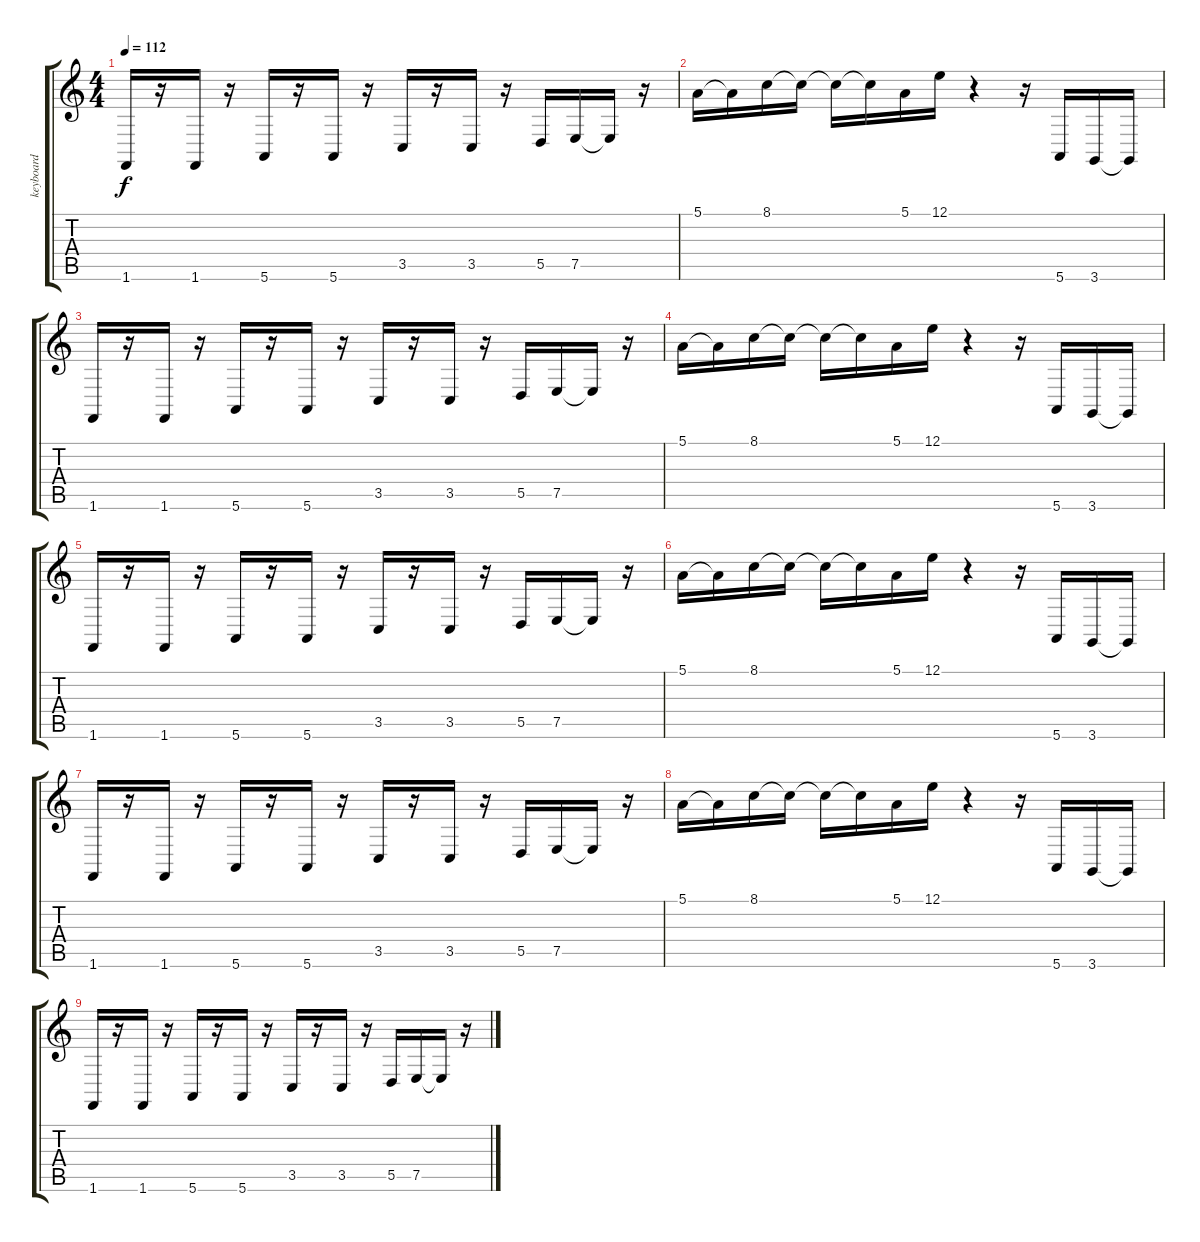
\track ("keyboard" "keyboard") {instrument pad2warm}
\staff {score tabs}
\tuning (E4 B3 G3 D3 A2 E2) {hide}
\ts (4 4)
\tempo 112
\clef g2
\ks c
1.6.16{dy f} r.16 1.6.16 r.16 5.6.16 r.16 5.6.16 r.16 3.5.16 r.16 3.5.16 r.16 5.5.16 7.5.16 7.5{t}.16 r.16 |
5.1.16{balance 4 instrument tremolostrings} 5.1{t}.16 8.1.16 8.1{t}.16 8.1{t}.16 8.1{t}.16 5.1.16 12.1.16 r.4 r.16 5.6.16{balance 12 instrument stringensemble1} 3.6.16 3.6{t}.16 |
1.6.16 r.16 1.6.16 r.16 5.6.16 r.16 5.6.16 r.16 3.5.16 r.16 3.5.16 r.16 5.5.16 7.5.16 7.5{t}.16 r.16 |
5.1.16{balance 4 instrument tremolostrings} 5.1{t}.16 8.1.16 8.1{t}.16 8.1{t}.16 8.1{t}.16 5.1.16 12.1.16 r.4 r.16 5.6.16{balance 12 instrument stringensemble1} 3.6.16 3.6{t}.16 |
1.6.16 r.16 1.6.16 r.16 5.6.16 r.16 5.6.16 r.16 3.5.16 r.16 3.5.16 r.16 5.5.16 7.5.16 7.5{t}.16 r.16 |
5.1.16{balance 4 instrument tremolostrings} 5.1{t}.16 8.1.16 8.1{t}.16 8.1{t}.16 8.1{t}.16 5.1.16 12.1.16 r.4 r.16 5.6.16{balance 12 instrument stringensemble1} 3.6.16 3.6{t}.16 |
1.6.16 r.16 1.6.16 r.16 5.6.16 r.16 5.6.16 r.16 3.5.16 r.16 3.5.16 r.16 5.5.16 7.5.16 7.5{t}.16 r.16 |
5.1.16{balance 4 instrument tremolostrings} 5.1{t}.16 8.1.16 8.1{t}.16 8.1{t}.16 8.1{t}.16 5.1.16 12.1.16 r.4 r.16 5.6.16{balance 12 instrument stringensemble1} 3.6.16 3.6{t}.16 |
1.6.16 r.16 1.6.16 r.16 5.6.16 r.16 5.6.16 r.16 3.5.16 r.16 3.5.16 r.16 5.5.16 7.5.16 7.5{t}.16 r.16
